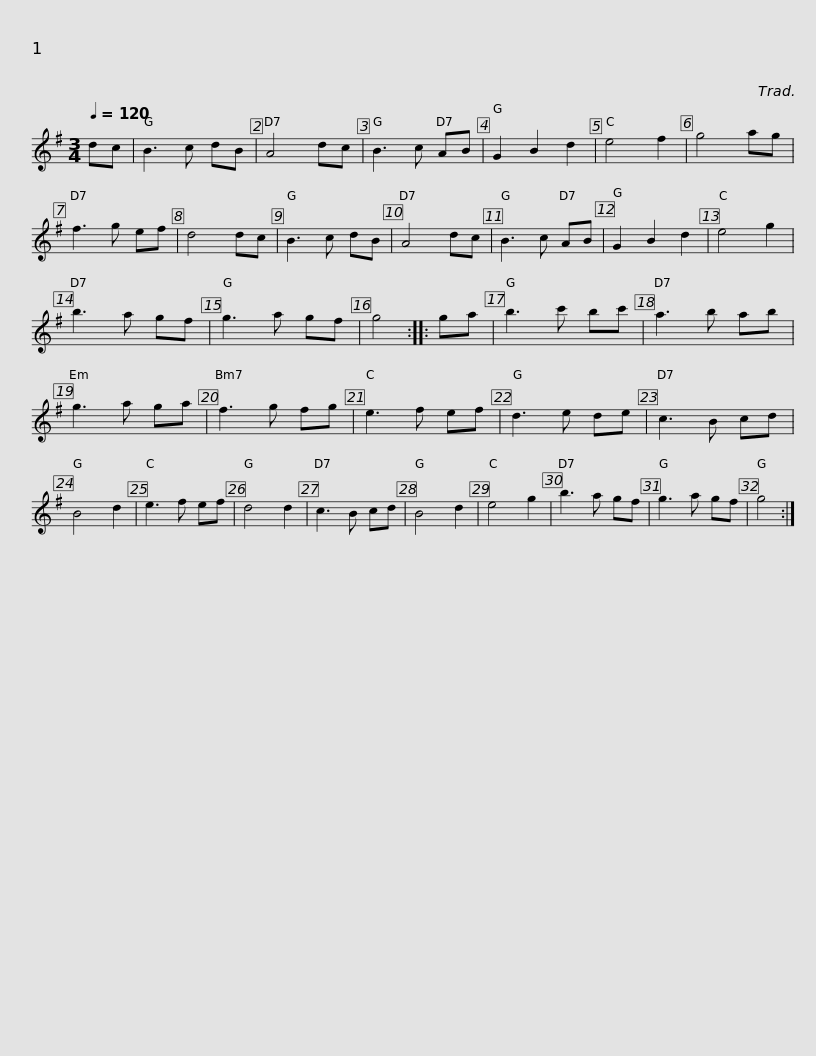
X:1
L:1/8
Q:1/4=120
M:3/4
I:linebreak $
K:G
V:1 treble
V:1
 dc | B3 c dB | A4 dc | B3 c AB | G2 B2 d2 | %5
 e4 f2 | g4 ag | f3 g ef | d4 dc | B3 c dB | %10
 A4 dc |$ B3 c AB | G2 B2 d2 | e4 g2 | b3 a gf | %15
 g3 a gf | g4 :: ga | b3 c' bc' | a3 b ab | %20
 g3 a ga |$ f3 g fg | e3 f ef | d3 e de | c3 B cd | %25
 B4 d2 | e3 f ef | d4 d2 | c3 B cd | B4 d2 | %30
 e4 g2 | b3 a gf |$ g3 a gf | g4 :| %34
